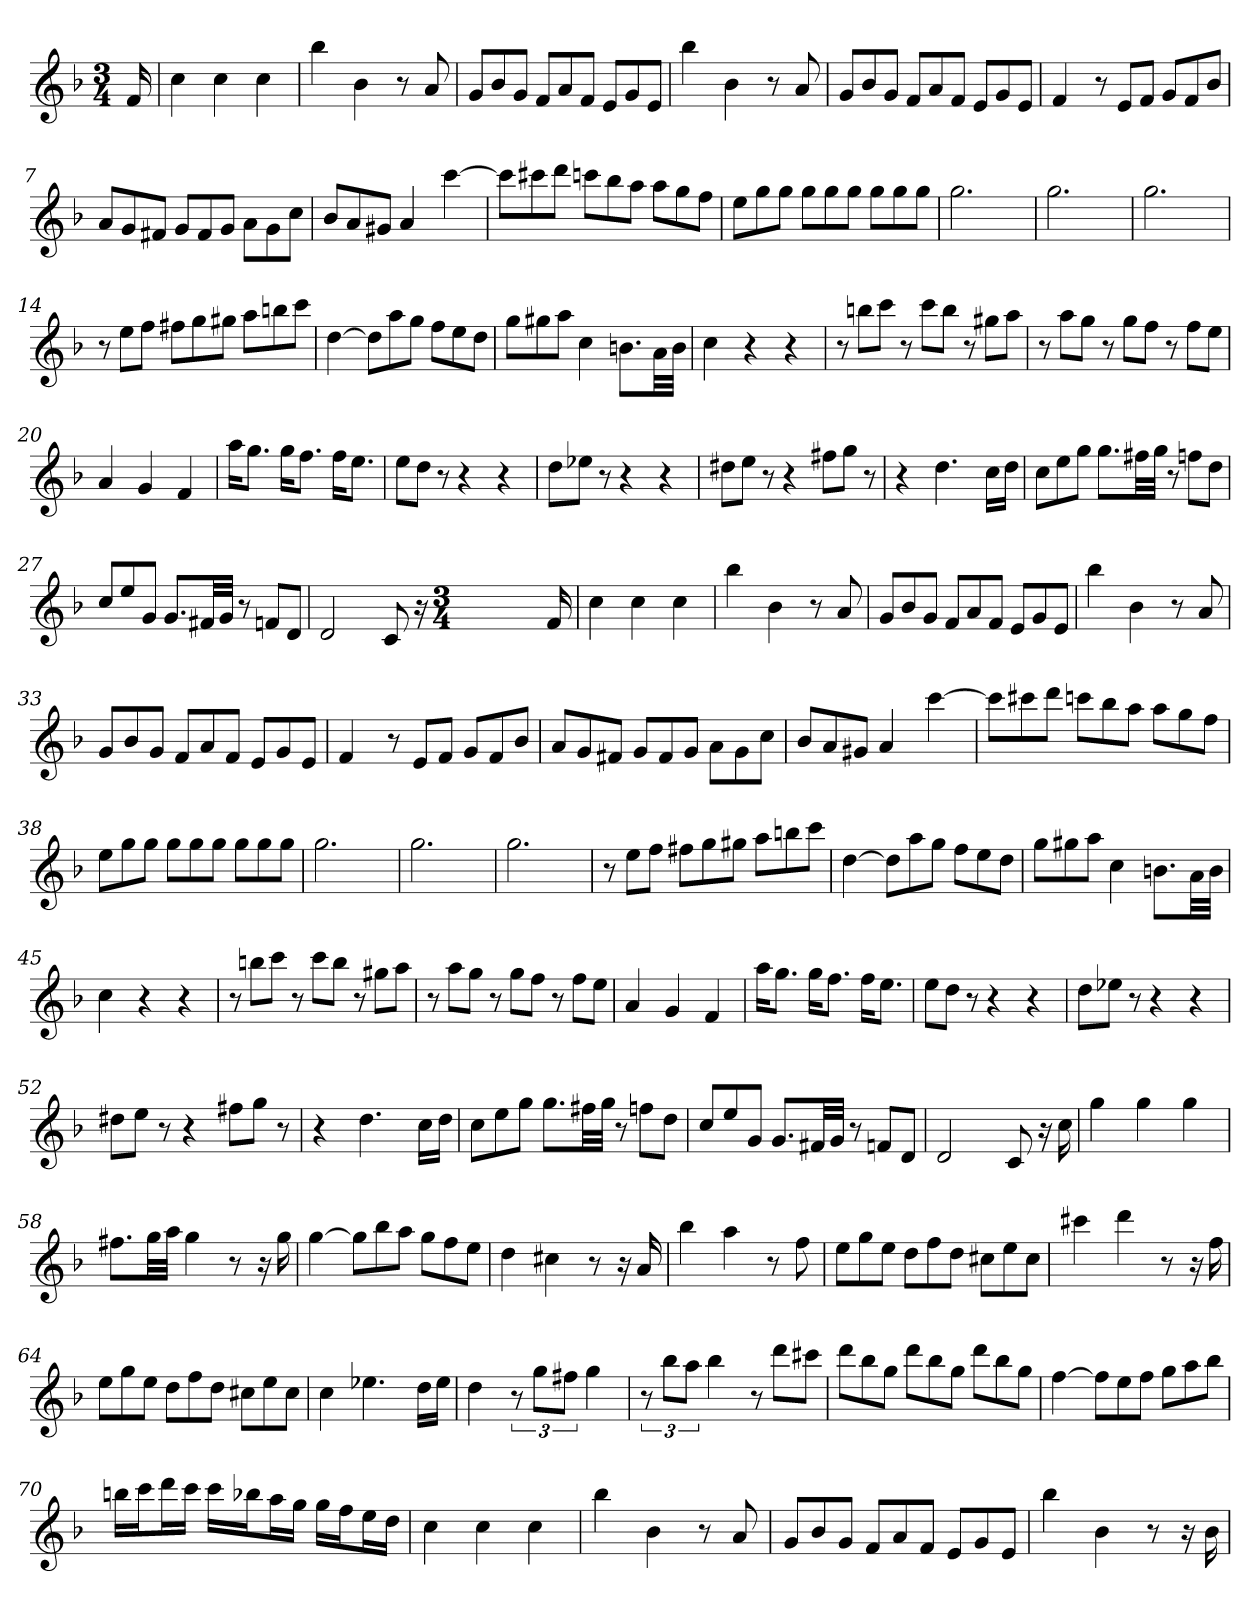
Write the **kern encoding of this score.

**kern
*part1
*staff1
*clefG2
*k[b-]
*F:
*M3/4
*MM108
=
16f
=1
4cc
4cc
4cc
=2
4bb-
4b-
8r
8a
=3
*Xtuplet
12g/L
12b-/
12g/J
12f/L
12a/
12f/J
12e/L
12g/
12e/J
=4
4bb-
4b-
8r
8a
=5
12g/L
12b-/
12g/J
12f/L
12a/
12f/J
12e/L
12g/
12e/J
=6
4f
12r
12e/L
12f/J
12g/L
12f/
12b-/J
=7
12a/L
12g/
12f#X/J
12g/L
12f#/
12g/J
12a\L
12g\
12cc\J
=8
12b-/L
12a/
12g#X/J
4a
[4ccc
=9
12ccc\L]
12ccc#X\
12ddd\J
12cccn\L
12bb-\
12aa\J
12aa\L
12gg\
12ff\J
=10
12ee\L
12gg\
12gg\J
12gg\L
12gg\
12gg\J
12gg\L
12gg\
12gg\J
=11
2.gg
=12
2.gg
=13
2.gg
=14
12r
12ee\L
12ff\J
12ff#X\L
12gg\
12gg#X\J
12aa\L
12bbn\
12ccc\J
=15
[4dd
12dd\L]
12aa\
12gg\J
12ff\L
12ee\
12dd\J
=16
12gg\L
12gg#X\
12aa\J
4cc
8.bn\L
32a\LL
32b\JJJ
=17
4cc
4r
4r
=18
12r
12bbn\L
12ccc\J
12r
12ccc\L
12bb\J
12r
12gg#X\L
12aa\J
=19
12r
12aa\L
12gg\J
12r
12gg\L
12ff\J
12r
12ff\L
12ee\J
=20
4a
4g
4f
=21
16aa\KL
8.gg\J
16gg\KL
8.ff\J
16ff\KL
8.ee\J
=22
12ee\L
12dd\J
12r
4r
4r
=23
12dd\L
12ee-X\J
12r
4r
4r
=24
12dd#X\L
12ee\J
12r
4r
12ff#X\L
12gg\J
12r
=25
4r
4.dd
16cc\LL
16dd\JJ
=26
12cc\L
12ee\
12gg\J
8.gg\L
32ff#X\LL
32gg\JJJ
12r
12ffn\L
12dd\J
=27
12cc/L
12ee/
12g/J
8.g/L
32f#X/LL
32g/JJJ
12r
12fn/L
12d/J
=28
2d
8c
16r
*M3/4
16f
=29
4cc
4cc
4cc
=30
4bb-
4b-
8r
8a
=31
12g/L
12b-/
12g/J
12f/L
12a/
12f/J
12e/L
12g/
12e/J
=32
4bb-
4b-
8r
8a
=33
12g/L
12b-/
12g/J
12f/L
12a/
12f/J
12e/L
12g/
12e/J
=34
4f
12r
12e/L
12f/J
12g/L
12f/
12b-/J
=35
12a/L
12g/
12f#X/J
12g/L
12f#/
12g/J
12a\L
12g\
12cc\J
=36
12b-/L
12a/
12g#X/J
4a
[4ccc
=37
12ccc\L]
12ccc#X\
12ddd\J
12cccn\L
12bb-\
12aa\J
12aa\L
12gg\
12ff\J
=38
12ee\L
12gg\
12gg\J
12gg\L
12gg\
12gg\J
12gg\L
12gg\
12gg\J
=39
2.gg
=40
2.gg
=41
2.gg
=42
12r
12ee\L
12ff\J
12ff#X\L
12gg\
12gg#X\J
12aa\L
12bbn\
12ccc\J
=43
[4dd
12dd\L]
12aa\
12gg\J
12ff\L
12ee\
12dd\J
=44
12gg\L
12gg#X\
12aa\J
4cc
8.bn\L
32a\LL
32b\JJJ
=45
4cc
4r
4r
=46
12r
12bbn\L
12ccc\J
12r
12ccc\L
12bb\J
12r
12gg#X\L
12aa\J
=47
12r
12aa\L
12gg\J
12r
12gg\L
12ff\J
12r
12ff\L
12ee\J
=48
4a
4g
4f
=49
16aa\KL
8.gg\J
16gg\KL
8.ff\J
16ff\KL
8.ee\J
=50
12ee\L
12dd\J
12r
4r
4r
=51
12dd\L
12ee-X\J
12r
4r
4r
=52
12dd#X\L
12ee\J
12r
4r
12ff#X\L
12gg\J
12r
=53
4r
4.dd
16cc\LL
16dd\JJ
=54
12cc\L
12ee\
12gg\J
8.gg\L
32ff#X\LL
32gg\JJJ
12r
12ffn\L
12dd\J
=55
12cc/L
12ee/
12g/J
8.g/L
32f#X/LL
32g/JJJ
12r
12fn/L
12d/J
=56
2d
8c
16r
16cc
=57
4gg
4gg
4gg
=58
8.ff#X\L
32gg\LL
32aa\JJJ
4gg
8r
16r
16gg
=59
[4gg
12gg\L]
12bb-\
12aa\J
12gg\L
12ff\
12ee\J
=60
4dd
4cc#X
8r
16r
16a
=61
4bb-
4aa
8r
8ff
=62
12ee\L
12gg\
12ee\J
12dd\L
12ff\
12dd\J
12cc#X\L
12ee\
12cc#\J
=63
4ccc#X
4ddd
8r
16r
16ff
=64
12ee\L
12gg\
12ee\J
12dd\L
12ff\
12dd\J
12cc#X\L
12ee\
12cc#\J
=65
4cc
4.ee-X
16dd\LL
16ee-\JJ
=66
4dd
*tuplet
12r
12gg\L
12ff#X\J
4gg
=67
12r
12bb-\L
12aa\J
4bb-
*Xtuplet
12r
12ddd\L
12ccc#X\J
=68
12ddd\L
12bb-\
12gg\J
12ddd\L
12bb-\
12gg\J
12ddd\L
12bb-\
12gg\J
=69
[4ff
12ff\L]
12ee\
12ff\J
12gg\L
12aa\
12bb-\J
=70
16bbn\LL
16ccc\J
16ddd\L
16ccc\JJ
16ccc\LL
16bb-X\J
16aa\L
16gg\JJ
16gg\LL
16ff\J
16ee\L
16dd\JJ
=71
4cc
4cc
4cc
=72
4bb-
4b-
8r
8a
=73
12g/L
12b-/
12g/J
12f/L
12a/
12f/J
12e/L
12g/
12e/J
=74
4bb-
4b-
8r
16r
16b-
=
*-
